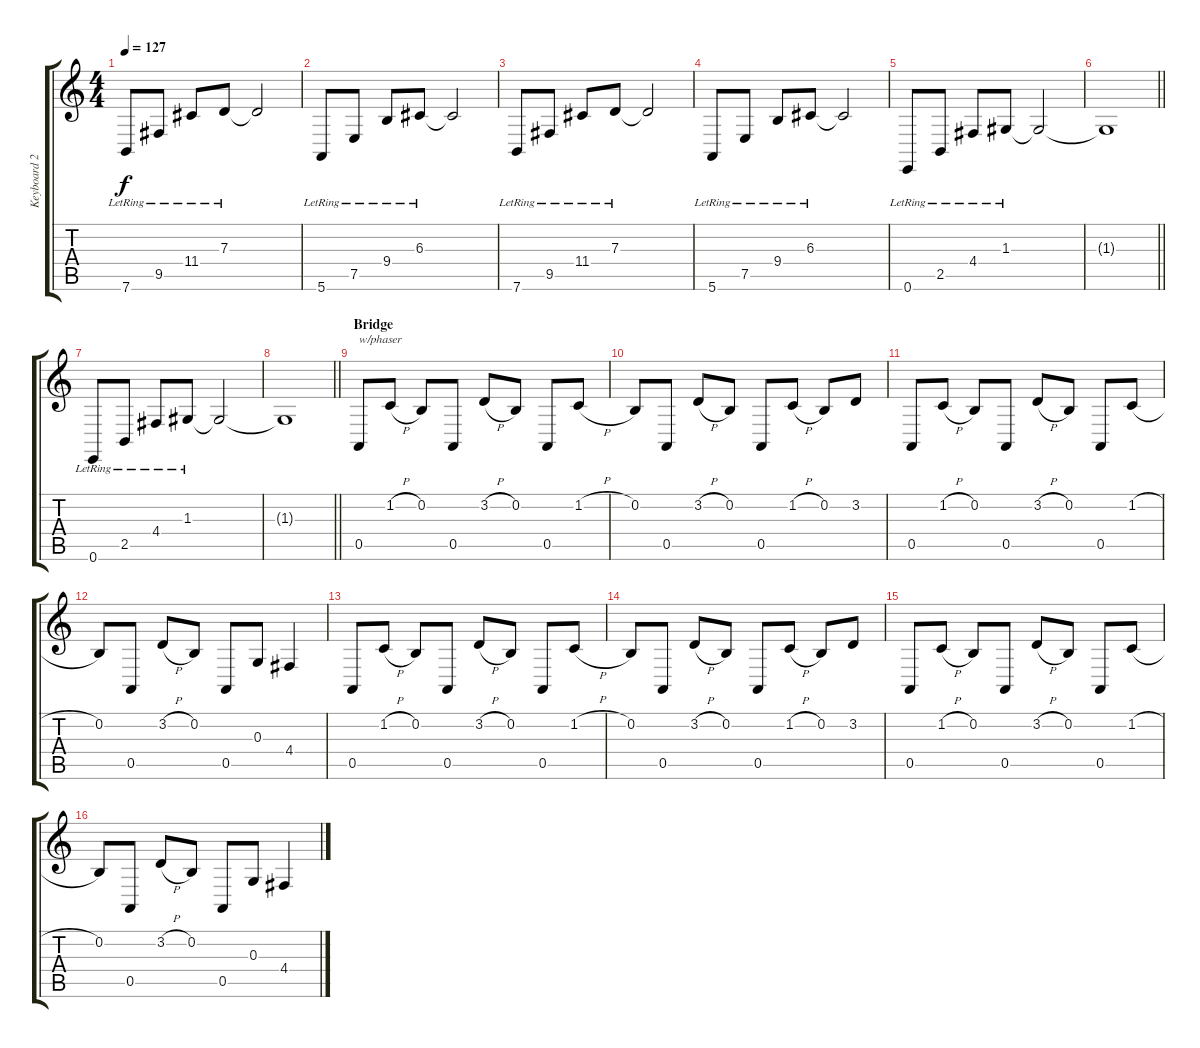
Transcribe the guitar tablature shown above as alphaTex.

\track ("Keyboard 2" "Keyboard 2") {instrument electricpiano1}
\staff {score tabs}
\tuning (E4 B3 G3 D3 A2 E2) {hide}
\ts (4 4)
\tempo 127
\clef g2
\ks c
7.6{lr}.8{dy f volume 10 instrument electricguitarjazz} 9.5{lr}.8 11.4{lr}.8 7.3{lr}.8 7.3{t}.2 |
5.6{lr}.8 7.5{lr}.8 9.4{lr}.8 6.3{lr}.8 6.3{t}.2 |
7.6{lr}.8 9.5{lr}.8 11.4{lr}.8 7.3{lr}.8 7.3{t}.2 |
5.6{lr}.8 7.5{lr}.8 9.4{lr}.8 6.3{lr}.8 6.3{t}.2 |
0.6{lr}.8 2.5{lr}.8 4.4{lr}.8 1.3{lr}.8 1.3{t}.2 |
\barLineRight lightlight
1.3{t}.1 |
0.6{lr}.8 2.5{lr}.8 4.4{lr}.8 1.3{lr}.8 1.3{t}.2 |
\barLineRight lightlight
1.3{t}.1 |
\section ("" "Bridge")
0.5.8{txt "w/phaser"} 1.2{h}.8 0.2.8 0.5.8 3.2{h}.8 0.2.8 0.5.8 1.2{h}.8 |
0.2.8 0.5.8 3.2{h}.8 0.2.8 0.5.8 1.2{h}.8 0.2.8 3.2.8 |
0.5.8 1.2{h}.8 0.2.8 0.5.8 3.2{h}.8 0.2.8 0.5.8 1.2{h}.8 |
0.2.8 0.5.8 3.2{h}.8 0.2.8 0.5.8 0.3.8 4.4.4 |
0.5.8 1.2{h}.8 0.2.8 0.5.8 3.2{h}.8 0.2.8 0.5.8 1.2{h}.8 |
0.2.8 0.5.8 3.2{h}.8 0.2.8 0.5.8 1.2{h}.8 0.2.8 3.2.8 |
0.5.8 1.2{h}.8 0.2.8 0.5.8 3.2{h}.8 0.2.8 0.5.8 1.2{h}.8 |
0.2.8 0.5.8 3.2{h}.8 0.2.8 0.5.8 0.3.8 4.4.4
